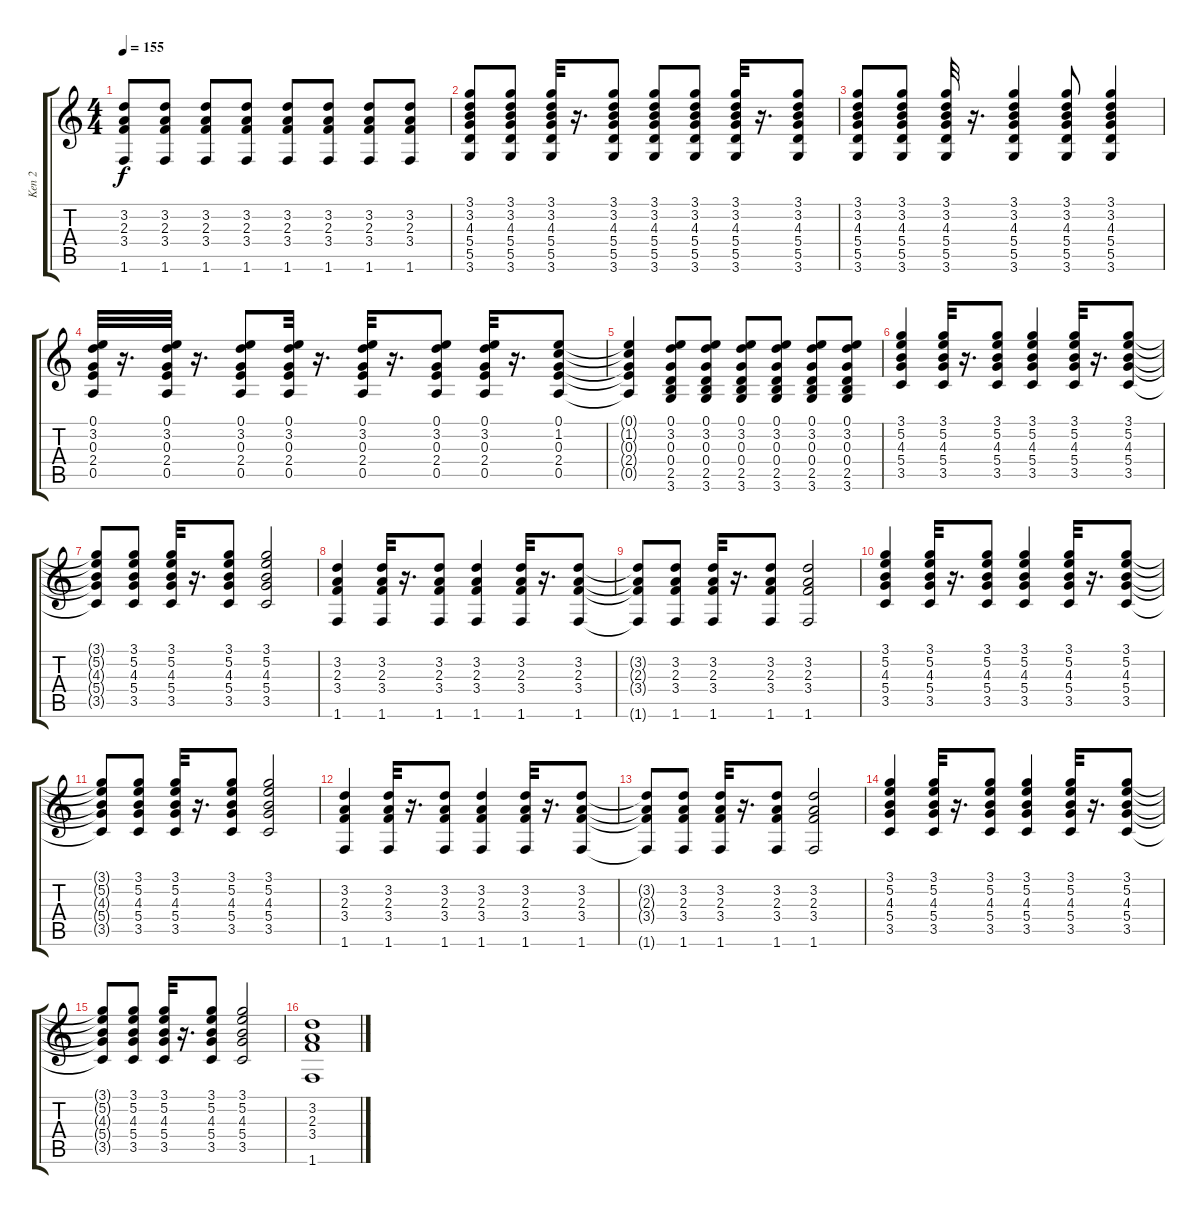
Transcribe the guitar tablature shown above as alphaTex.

\track ("Ken 2" "Ken 2") {instrument distortionguitar}
\staff {score tabs}
\tuning (E4 B3 G3 D3 A2 E2) {hide}
\ts (4 4)
\tempo 155
\clef g2
\ks c
(3.2{t} 2.3{t} 3.4{t} 1.6{t}).8{dy f} (3.2 2.3 3.4 1.6).8 (3.2 2.3 3.4 1.6).8 (3.2 2.3 3.4 1.6).8 (3.2 2.3 3.4 1.6).8 (3.2 2.3 3.4 1.6).8 (3.2 2.3 3.4 1.6).8 (3.2 2.3 3.4 1.6).8 |
(3.1 3.2 4.3 5.4 5.5 3.6).8 (3.1 3.2 4.3 5.4 5.5 3.6).8 (3.1 3.2 4.3 5.4 5.5 3.6).32 r.16{d} (3.1 3.2 4.3 5.4 5.5 3.6).8 (3.1 3.2 4.3 5.4 5.5 3.6).8 (3.1 3.2 4.3 5.4 5.5 3.6).8 (3.1 3.2 4.3 5.4 5.5 3.6).32 r.16{d} (3.1 3.2 4.3 5.4 5.5 3.6).8 |
(3.1 3.2 4.3 5.4 5.5 3.6).8 (3.1 3.2 4.3 5.4 5.5 3.6).8 (3.1 3.2 4.3 5.4 5.5 3.6).32 r.16{d} (3.1 3.2 4.3 5.4 5.5 3.6).4 (3.1 3.2 4.3 5.4 5.5 3.6).8 (3.1 3.2 4.3 5.4 5.5 3.6).4 |
(0.1 3.2 0.3 2.4 0.5).32 r.16{d} (0.1 3.2 0.3 2.4 0.5).32 r.16{d} (0.1 3.2 0.3 2.4 0.5).8 (0.1 3.2 0.3 2.4 0.5).32 r.16{d} (0.1 3.2 0.3 2.4 0.5).32 r.16{d} (0.1 3.2 0.3 2.4 0.5).8 (0.1 3.2 0.3 2.4 0.5).32 r.16{d} (0.1 1.2 0.3 2.4 0.5).8 |
(0.1{t} 1.2{t} 0.3{t} 2.4{t} 0.5{t}).4 (0.1 3.2 0.3 0.4 2.5 3.6).8 (0.1 3.2 0.3 0.4 2.5 3.6).8 (0.1 3.2 0.3 0.4 2.5 3.6).8 (0.1 3.2 0.3 0.4 2.5 3.6).8 (0.1 3.2 0.3 0.4 2.5 3.6).8 (0.1 3.2 0.3 0.4 2.5 3.6).8 |
(3.1 5.2 4.3 5.4 3.5).4 (3.1 5.2 4.3 5.4 3.5).32 r.16{d} (3.1 5.2 4.3 5.4 3.5).8 (3.1 5.2 4.3 5.4 3.5).4 (3.1 5.2 4.3 5.4 3.5).32 r.16{d} (3.1 5.2 4.3 5.4 3.5).8 |
(3.1{t} 5.2{t} 4.3{t} 5.4{t} 3.5{t}).8 (3.1 5.2 4.3 5.4 3.5).8 (3.1 5.2 4.3 5.4 3.5).32 r.16{d} (3.1 5.2 4.3 5.4 3.5).8 (3.1 5.2 4.3 5.4 3.5).2 |
(3.2 2.3 3.4 1.6).4 (3.2 2.3 3.4 1.6).32 r.16{d} (3.2 2.3 3.4 1.6).8 (3.2 2.3 3.4 1.6).4 (3.2 2.3 3.4 1.6).32 r.16{d} (3.2 2.3 3.4 1.6).8 |
(3.2{t} 2.3{t} 3.4{t} 1.6{t}).8 (3.2 2.3 3.4 1.6).8 (3.2 2.3 3.4 1.6).32 r.16{d} (3.2 2.3 3.4 1.6).8 (3.2 2.3 3.4 1.6).2 |
(3.1 5.2 4.3 5.4 3.5).4 (3.1 5.2 4.3 5.4 3.5).32 r.16{d} (3.1 5.2 4.3 5.4 3.5).8 (3.1 5.2 4.3 5.4 3.5).4 (3.1 5.2 4.3 5.4 3.5).32 r.16{d} (3.1 5.2 4.3 5.4 3.5).8 |
(3.1{t} 5.2{t} 4.3{t} 5.4{t} 3.5{t}).8 (3.1 5.2 4.3 5.4 3.5).8 (3.1 5.2 4.3 5.4 3.5).32 r.16{d} (3.1 5.2 4.3 5.4 3.5).8 (3.1 5.2 4.3 5.4 3.5).2 |
(3.2 2.3 3.4 1.6).4 (3.2 2.3 3.4 1.6).32 r.16{d} (3.2 2.3 3.4 1.6).8 (3.2 2.3 3.4 1.6).4 (3.2 2.3 3.4 1.6).32 r.16{d} (3.2 2.3 3.4 1.6).8 |
(3.2{t} 2.3{t} 3.4{t} 1.6{t}).8 (3.2 2.3 3.4 1.6).8 (3.2 2.3 3.4 1.6).32 r.16{d} (3.2 2.3 3.4 1.6).8 (3.2 2.3 3.4 1.6).2 |
(3.1 5.2 4.3 5.4 3.5).4 (3.1 5.2 4.3 5.4 3.5).32 r.16{d} (3.1 5.2 4.3 5.4 3.5).8 (3.1 5.2 4.3 5.4 3.5).4 (3.1 5.2 4.3 5.4 3.5).32 r.16{d} (3.1 5.2 4.3 5.4 3.5).8 |
(3.1{t} 5.2{t} 4.3{t} 5.4{t} 3.5{t}).8 (3.1 5.2 4.3 5.4 3.5).8 (3.1 5.2 4.3 5.4 3.5).32 r.16{d} (3.1 5.2 4.3 5.4 3.5).8 (3.1 5.2 4.3 5.4 3.5).2 |
(3.2 2.3 3.4 1.6).1
